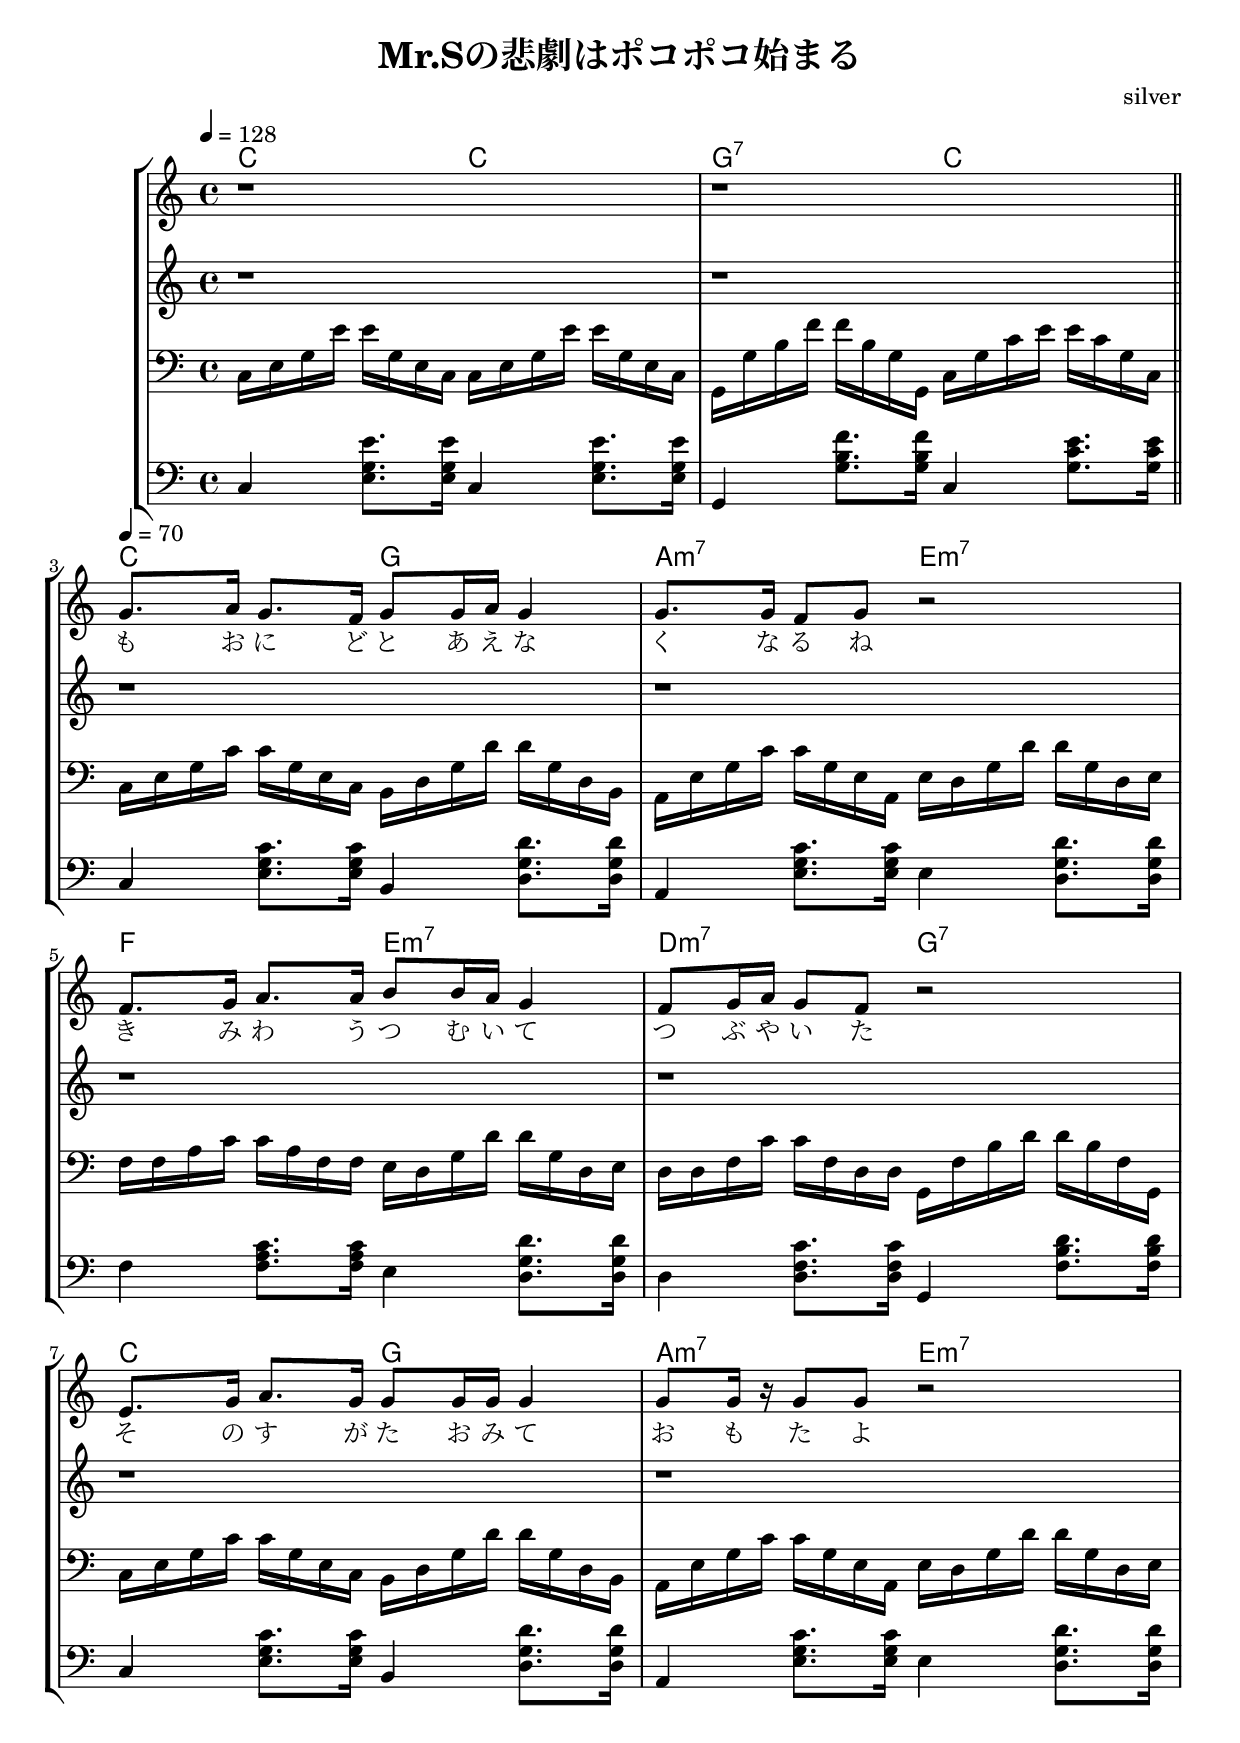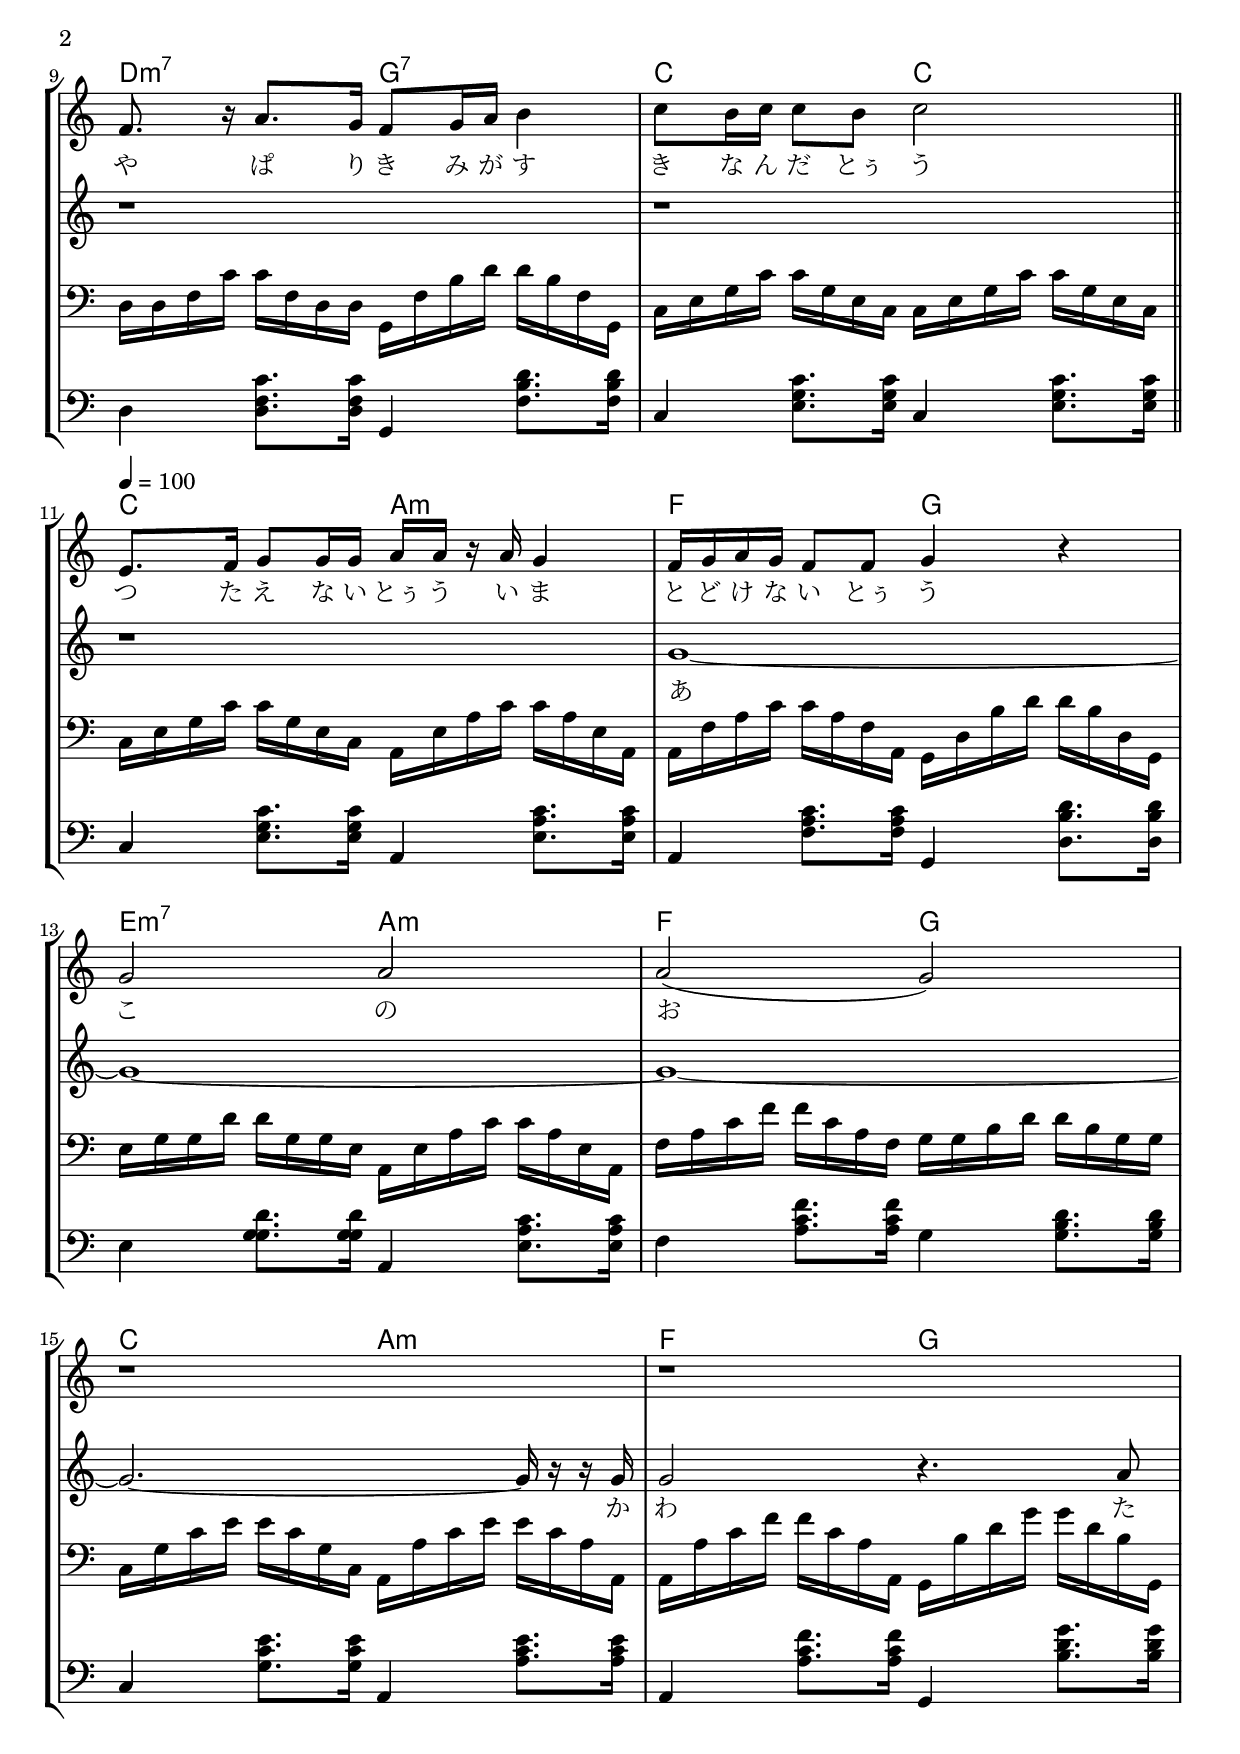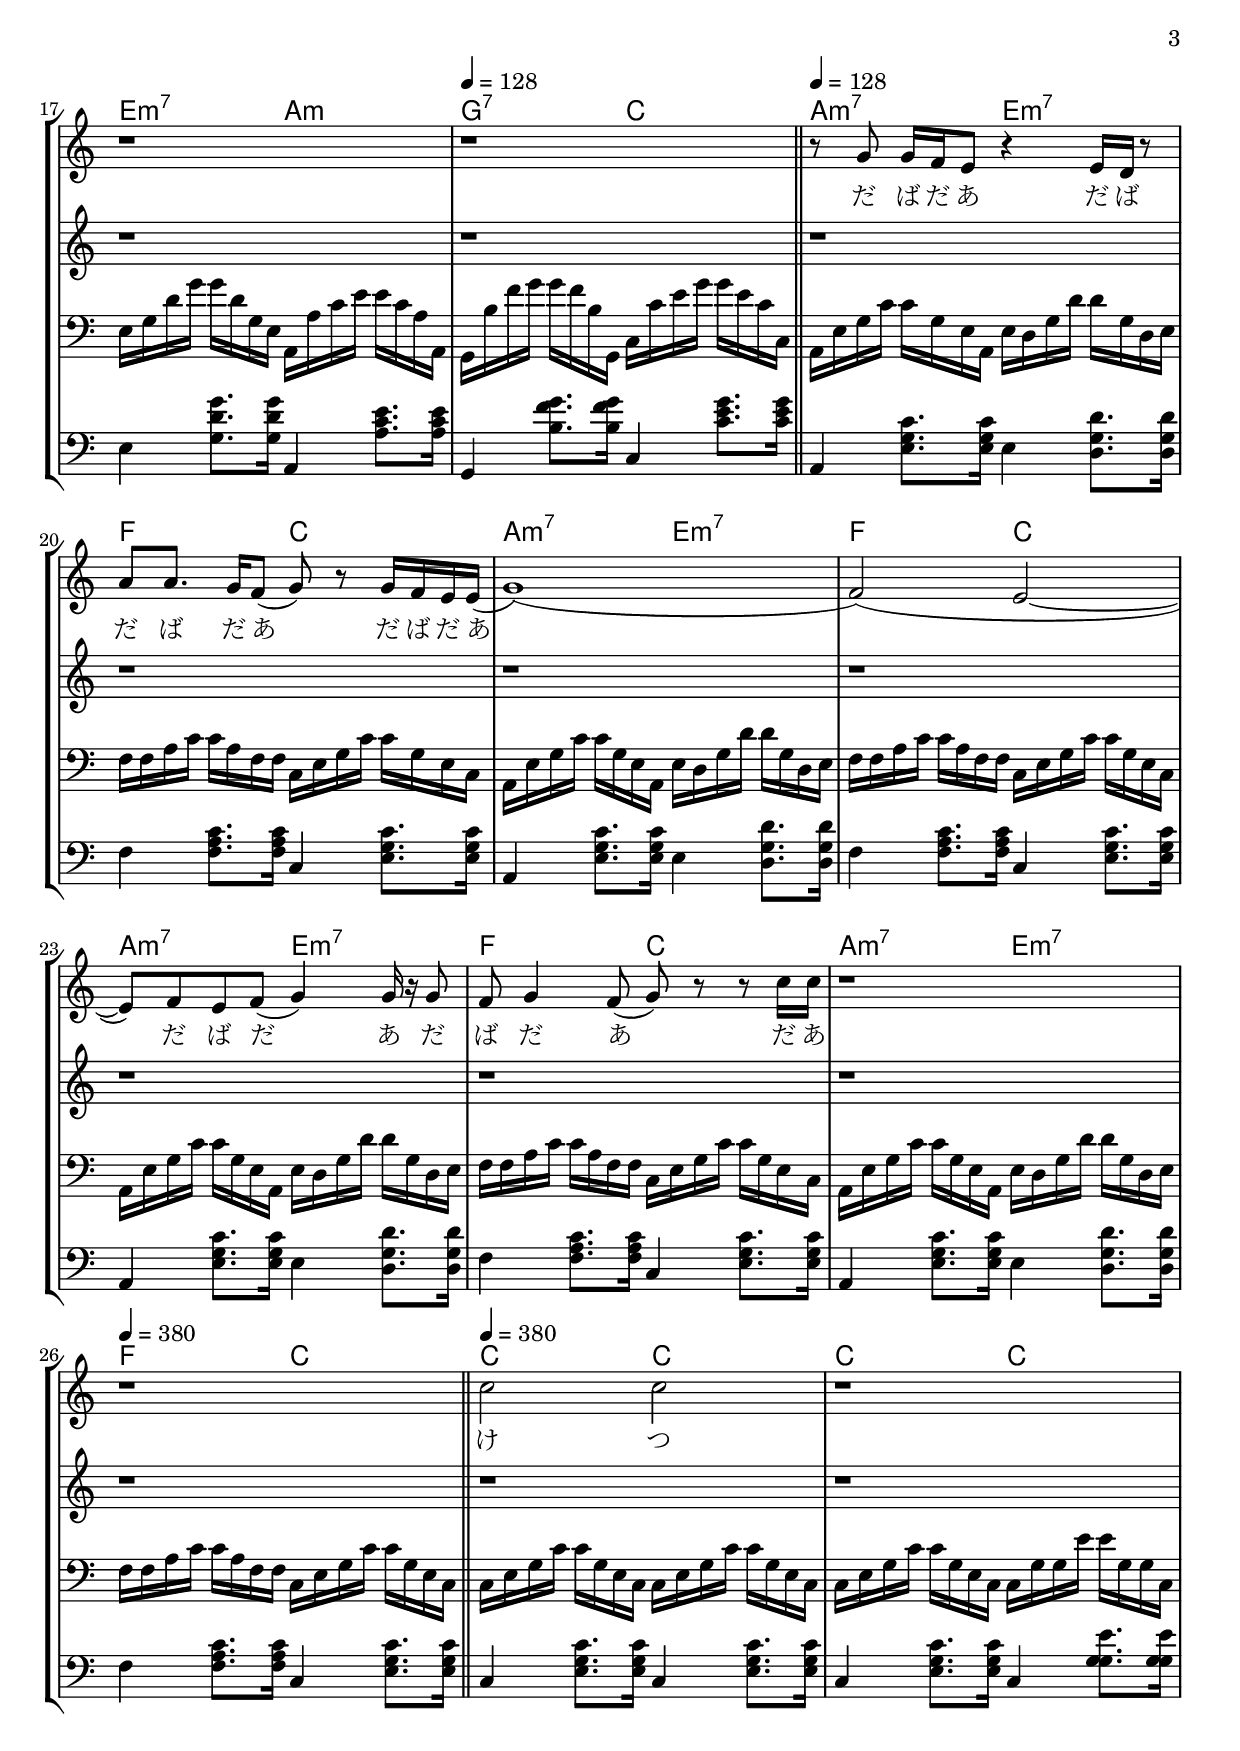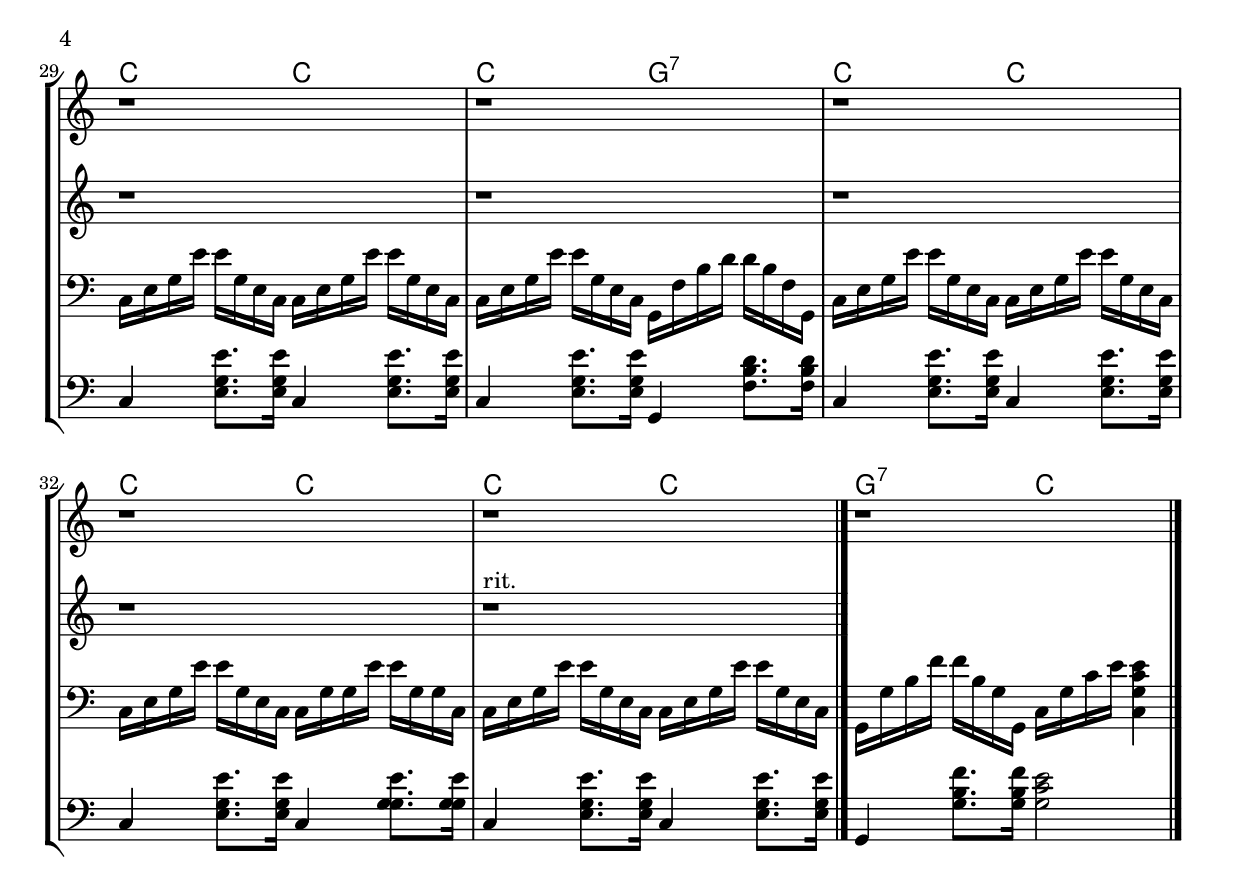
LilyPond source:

\version "2.12.1"

\header {
	title = \markup {Mr.Sの悲劇はポコポコ始まる}
	composer = \markup \center-column {silver}
}

harmony = \chordmode {
	c2 c g:7 c 

	c g a:min7 e:min7 f e:min7 d:min7 g:7 c g a:min7 e:min7 d:min7 g:7 c c 

	c a:m f g e:min7 a:m f g c a:m f g e:min7 a:m g:7 c 

	a:min7 e:min7 f c a:min7 e:min7 f c a:min7 e:min7 f c a:min7 e:min7 f c 

	c c c c c c c g:7 c c c c c c g:7 c 
}

melody = {
	\key c \major
	\tempo 4 = 128
	r1 | r1   
	\set Staff.midiInstrument = #"fss0.32"
		\tempo 4 = 70
g'8.  a'16  g'8.  f'16  g'8  g'16  a'16  g'4 
	g'8.  g'16  f'8  g'8  r2 
	f'8.  g'16  a'8.  a'16  b'8  b'16  a'16  g'4 
	f'8  g'16  a'16  g'8  f'8  r2 
	e'8.  g'16  a'8.  g'16  g'8  g'16  g'16  g'4 
	g'8  g'16  r16  g'8  g'8  r2 
	f'8.  r16  a'8.  g'16  f'8  g'16  a'16  b'4 
	c''8  b'16  c''16  c''8  b'8  c''2
	\set Staff.midiInstrument = #"fss0.32"
		\tempo 4 = 100
 e'8.  f'16  g'8  g'16  g'16  a'16  a'16  r16  a'16  g'4 
	f'16  g'16  a'16  g'16  f'8  f'8  g'4  r4 
	g'2  a'2 
	a'2  (g'2)
	r1 r1 r1 r1 	\set Staff.midiInstrument = #"fss0.5"
		\tempo 4 = 128
r8 g'8  g'16  f'16  e'8  r4  e'16  d'16  r8 
	a'8  a'8.  g'16  f'8  (g'8)  r8  g'16  f'16  e'16  e'16 
	(g'1) 
	(f'2)  (e'2~ 
	e'8)  f'8  e'8  f'8  (g'4)  g'16  r16  g'8 
	f'8  g'4  f'8  (g'8)  r8  r8  c''16  c''16
	r1 r1 	\set Staff.midiInstrument = #"mmi0.48"
		\tempo 4 = 380
c''2  c''2
	r1 r1 r1 r1 r1 r1 r1 	\bar "|."
}

words = \lyricmode {
	
	も  お  に  ど  と  あ  え  な  く  な  る  ね  き  み  わ  う  つ  む  い  て  つ  ぶ  や  い  た  そ  の  す  が  た  お  み  て  お  も  た  よ  や  ぱ  り  き  み  が  す  き  な  ん  だ  とぅ  う  
	つ  た  え  な  い  とぅ  う  い  ま  と  ど  け  な  い  とぅ  う  こ  の  お  
	だ  ば  だ  あ  だ  ば  だ  ば  だ  あ  だ  ば  だ  あ  だ  ば  だ  あ  だ  ば  だ  あ  だ  あ  
	け  つ  
}

secondmelody = {
	\key c \major
	\tempo 4 = 128
	r1 | r1   
	\tempo 4 = 70
	r1 | r1 | r1 | r1 | r1 | r1 | r1 | r1   
	\set Staff.midiInstrument = #"mmi0.42"
		\tempo 4 = 100
r1
 ~ 
	g'1~ 
	g'1~ 
	g'1~ 
	g'2.~g'16  r16  r16  g'16 
	g'2  r4.  a'8
	r1 	\tempo 4 = 128
	r1 | r1 | r1 | r1 | r1 | r1 | r1 | r1   
	\tempo 4 = 380
	r1 | r1 | r1 | r1 | r1 | r1 | r1 | r1^"rit." \bar "|."
}

secondwords = \lyricmode {
	
	
	あ  か  わ  た  
	
	
}

tempochange = {
	\tempo 4 = 128
	r1 | r1 \bar "||"
	\tempo 4 = 70
	r1 | r1 | r1 | r1 | r1 | r1 | r1 | r1 \bar "||"
	\tempo 4 = 100
	r1 | r1 | r1 | r1 | r1 | r1 | r1 | r1 \bar "||"
	\tempo 4 = 128
	r1 | r1 | r1 | r1 | r1 | r1 | r1 | r1 \bar "||"
	\tempo 4 = 380
	r1 | r1 | r1 | r1 | r1 | r1 | r1 | r1 \bar "|."
}

mainacc = {
	\clef bass
	\set Staff.midiInstrument = #"Woodblock"
	\key c \major
	\tempo 4 = 128
	c16 e g e' e' g e c
	c16 e g e' e' g e c
	g,16 g b f' f' b g g,
	c16 g c' e' e' c' g c
	\bar "||"

	\set Staff.midiInstrument = #"Marimba"
	\tempo 4 = 70
	c16 e g c' c' g e c
	b,16 d g d' d' g d b,
	a,16 e g c' c' g e a,
	e16 d g d' d' g d e
	f16 f a c' c' a f f
	e16 d g d' d' g d e
	d16 d f c' c' f d d
	g,16 f b d' d' b f g,
	c16 e g c' c' g e c
	b,16 d g d' d' g d b,
	a,16 e g c' c' g e a,
	e16 d g d' d' g d e
	d16 d f c' c' f d d
	g,16 f b d' d' b f g,
	c16 e g c' c' g e c
	c16 e g c' c' g e c
	\bar "||"

	\set Staff.midiInstrument = #"Recorder"
	\tempo 4 = 100
	c16 e g c' c' g e c
	a,16 e a c' c' a e a,
	a,16 f a c' c' a f a,
	g,16 d b d' d' b d g,
	e16 g g d' d' g g e
	a,16 e a c' c' a e a,
	f16 a c' f' f' c' a f
	g16 g b d' d' b g g
	c16 g c' e' e' c' g c
	a,16 a c' e' e' c' a a,
	a,16 a c' f' f' c' a a,
	g,16 b d' g' g' d' b g,
	e16 g d' g' g' d' g e
	a,16 a c' e' e' c' a a,
	g,16 b f' g' g' f' b g,
	c16 c' e' g' g' e' c' c
	\bar "||"

	\set Staff.midiInstrument = #"Violin"
	\tempo 4 = 128
	a,16 e g c' c' g e a,
	e16 d g d' d' g d e
	f16 f a c' c' a f f
	c16 e g c' c' g e c
	a,16 e g c' c' g e a,
	e16 d g d' d' g d e
	f16 f a c' c' a f f
	c16 e g c' c' g e c
	a,16 e g c' c' g e a,
	e16 d g d' d' g d e
	f16 f a c' c' a f f
	c16 e g c' c' g e c
	a,16 e g c' c' g e a,
	e16 d g d' d' g d e
	f16 f a c' c' a f f
	c16 e g c' c' g e c
	\bar "||"

	\set Staff.midiInstrument = #"Violin"
	\tempo 4 = 380
	c16 e g c' c' g e c
	c16 e g c' c' g e c
	c16 e g c' c' g e c
	c16 g g e' e' g g c
	c16 e g e' e' g e c
	c16 e g e' e' g e c
	c16 e g e' e' g e c
	g,16 f b d' d' b f g,
	c16 e g e' e' g e c
	c16 e g e' e' g e c
	c16 e g e' e' g e c
	c16 g g e' e' g g c
	c16 e g e' e' g e c
	c16 e g e' e' g e c
	g,16 g b f' f' b g g,
	c16 g c' e' <c g c' e'>4
	\bar "|."
}

subacc = {
	\clef bass
	\set Staff.midiInstrument = #"Taiko Drum"
	\key c \major
	\tempo 4 = 128
	c4 <e g e'>8. <e g e'>16
	c4 <e g e'>8. <e g e'>16
	g,4 <g b f'>8. <g b f'>16
	c4 <g c' e'>8. <g c' e'>16
	\bar "||"

	\set Staff.midiInstrument = #"Electric Piano2"
	\tempo 4 = 70
	c4 <e g c'>8. <e g c'>16
	b,4 <d g d'>8. <d g d'>16
	a,4 <e g c'>8. <e g c'>16
	e4 <d g d'>8. <d g d'>16
	f4 <f a c'>8. <f a c'>16
	e4 <d g d'>8. <d g d'>16
	d4 <d f c'>8. <d f c'>16
	g,4 <f b d'>8. <f b d'>16
	c4 <e g c'>8. <e g c'>16
	b,4 <d g d'>8. <d g d'>16
	a,4 <e g c'>8. <e g c'>16
	e4 <d g d'>8. <d g d'>16
	d4 <d f c'>8. <d f c'>16
	g,4 <f b d'>8. <f b d'>16
	c4 <e g c'>8. <e g c'>16
	c4 <e g c'>8. <e g c'>16
	\bar "||"

	\set Staff.midiInstrument = #"Electric Piano2"
	\tempo 4 = 100
	c4 <e g c'>8. <e g c'>16
	a,4 <e a c'>8. <e a c'>16
	a,4 <f a c'>8. <f a c'>16
	g,4 <d b d'>8. <d b d'>16
	e4 <g g d'>8. <g g d'>16
	a,4 <e a c'>8. <e a c'>16
	f4 <a c' f'>8. <a c' f'>16
	g4 <g b d'>8. <g b d'>16
	c4 <g c' e'>8. <g c' e'>16
	a,4 <a c' e'>8. <a c' e'>16
	a,4 <a c' f'>8. <a c' f'>16
	g,4 <b d' g'>8. <b d' g'>16
	e4 <g d' g'>8. <g d' g'>16
	a,4 <a c' e'>8. <a c' e'>16
	g,4 <b f' g'>8. <b f' g'>16
	c4 <c' e' g'>8. <c' e' g'>16
	\bar "||"

	\set Staff.midiInstrument = #"Electric Piano2"
	\tempo 4 = 128
	a,4 <e g c'>8. <e g c'>16
	e4 <d g d'>8. <d g d'>16
	f4 <f a c'>8. <f a c'>16
	c4 <e g c'>8. <e g c'>16
	a,4 <e g c'>8. <e g c'>16
	e4 <d g d'>8. <d g d'>16
	f4 <f a c'>8. <f a c'>16
	c4 <e g c'>8. <e g c'>16
	a,4 <e g c'>8. <e g c'>16
	e4 <d g d'>8. <d g d'>16
	f4 <f a c'>8. <f a c'>16
	c4 <e g c'>8. <e g c'>16
	a,4 <e g c'>8. <e g c'>16
	e4 <d g d'>8. <d g d'>16
	f4 <f a c'>8. <f a c'>16
	c4 <e g c'>8. <e g c'>16
	\bar "||"

	\set Staff.midiInstrument = #"Electric Piano2"
	\tempo 4 = 380
	c4 <e g c'>8. <e g c'>16
	c4 <e g c'>8. <e g c'>16
	c4 <e g c'>8. <e g c'>16
	c4 <g g e'>8. <g g e'>16
	c4 <e g e'>8. <e g e'>16
	c4 <e g e'>8. <e g e'>16
	c4 <e g e'>8. <e g e'>16
	g,4 <f b d'>8. <f b d'>16
	c4 <e g e'>8. <e g e'>16
	c4 <e g e'>8. <e g e'>16
	c4 <e g e'>8. <e g e'>16
	c4 <g g e'>8. <g g e'>16
	c4 <e g e'>8. <e g e'>16
	c4 <e g e'>8. <e g e'>16
	g,4 <g b f'>8. <g b f'>16
	<g c' e'>2
	\bar "|."
}

percA = {
	\drummode {
	\times 16/12{ r8 hh8. hh8. hh8. hh16 } |\times 16/24{ hh4. hh1 r8 } \bar "||"
	\times 16/12{ r8 hh8. hh8. hh8. hh16 } |\times 16/12{ r8 hh8. hh16 hh4 r16 hh16 } |\times 16/12{ r8 hh8. hh8. hh8. hh16 } |\times 16/12{ hh4. hh8 hh8 hh8 } |\times 16/12{ r8 hh8. hh8. hh8. hh16 } |\times 16/12{ r8 hh8. hh16 hh4 r16 hh16 } |\times 16/12{ r8 hh8. hh8. hh8. hh16 } |\times 16/24{ hh4. hh1 r8 } \bar "||"
	\times 16/12{ r8 hh8. hh8. hh8. hh16 } |\times 16/12{ r8 hh8. hh16 hh4 r16 hh16 } |\times 16/12{ r8 hh8. hh8. hh8. hh16 } |\times 16/12{ hh4. hh8 hh8 hh8 } |\times 16/12{ r8 hh8. hh8. hh8. hh16 } |\times 16/12{ r8 hh8. hh16 hh4 r16 hh16 } |\times 16/12{ r8 hh8. hh8. hh8. hh16 } |\times 16/24{ hh4. hh1 r8 } \bar "||"
	\times 16/12{ r8 hh8. hh8. hh8. hh16 } |\times 16/12{ r8 hh8. hh16 hh4 r16 hh16 } |\times 16/12{ r8 hh8. hh8. hh8. hh16 } |\times 16/12{ hh4. hh8 hh8 hh8 } |\times 16/12{ r8 hh8. hh8. hh8. hh16 } |\times 16/12{ r8 hh8. hh16 hh4 r16 hh16 } |\times 16/12{ r8 hh8. hh8. hh8. hh16 } |\times 16/24{ hh4. hh1 r8 } \bar "||"
	r8 hho8 hho8 hho8 hho8 hho8 hho8 hho8  |hho8 hho8 hho8 hho8 hho8 hho8 hho8 hho8  |r8 hho8 hho8 hho8 hho8 hho8 hho8 hho8  |hho8 hho8 hho8 hho8 hho2  |r8 hho8 hho8 hho8 hho8 hho8 hho8 hho8  |hho8 hho8 hho8 hho8 hho8 hho8 hho8 hho8  |r8 hho8 hho8 hho8 hho8 hho8 hho8 hho8  |hho8 hho8 hho2.  \bar "|."
	}
}

percB = {
	\drummode {
	\times 16/12{ r2. } |\times 16/24{ r8 sn8 sn4 sn16 sn16 sn4 sn2 r8 } \bar "||"
	\times 16/12{ r2. } |\times 16/12{ r4. sn8. sn16 sn8 } |\times 16/12{ r2. } |\times 16/12{ r4 r16 sn16 sn8 sn8 sn8 } |\times 16/12{ r2. } |\times 16/12{ r4. sn8. sn16 sn8 } |\times 16/12{ r2. } |\times 16/24{ r8 sn8 sn4 sn16 sn16 sn4 sn2 r8 } \bar "||"
	\times 16/12{ r2. } |\times 16/12{ r4. sn8. sn16 sn8 } |\times 16/12{ r2. } |\times 16/12{ r4 r16 sn16 sn8 sn8 sn8 } |\times 16/12{ r2. } |\times 16/12{ r4. sn8. sn16 sn8 } |\times 16/12{ r2. } |\times 16/24{ r8 sn8 sn4 sn16 sn16 sn4 sn2 r8 } \bar "||"
	\times 16/12{ r2. } |\times 16/12{ r4. sn8. sn16 sn8 } |\times 16/12{ r2. } |\times 16/12{ r4 r16 sn16 sn8 sn8 sn8 } |\times 16/12{ r2. } |\times 16/12{ r4. sn8. sn16 sn8 } |\times 16/12{ r2. } |\times 16/24{ r8 sn8 sn4 sn16 sn16 sn4 sn2 r8 } \bar "||"
	r8 sn4 sn4 sn4 sn8  |r8 sn4 sn4 sn4 sn8  |r8 sn4 sn4 sn4 sn8  |r8 sn4 sn8 sn8 sn16 sn4 r16  |r8 sn4 sn4 sn4 sn8  |r8 sn4 sn4 sn4 sn8  |r8 sn4 sn4 sn4 sn8  |r8 sn8. sn16 sn8 sn16 sn16 sn16 sn8. sn8  \bar "|."
	}
}

percC = {
	\drummode {
	\times 16/12{ bd4. bd4. } |\times 16/24{ bd4. bd4. bd4 bd4. bd8 } \bar "||"
	\times 16/12{ bd4. bd4. } |\times 16/12{ bd4 r16 bd8. bd4 } |\times 16/12{ bd4. bd4. } |\times 16/12{ bd8 bd16 bd4 bd8 bd8. } |\times 16/12{ bd4. bd4. } |\times 16/12{ bd4 r16 bd8. bd4 } |\times 16/12{ bd4. bd4. } |\times 16/24{ bd4. bd4. bd4 bd4. bd8 } \bar "||"
	\times 16/12{ bd4. bd4. } |\times 16/12{ bd4 r16 bd8. bd4 } |\times 16/12{ bd4. bd4. } |\times 16/12{ bd8 bd16 bd4 bd8 bd8. } |\times 16/12{ bd4. bd4. } |\times 16/12{ bd4 r16 bd8. bd4 } |\times 16/12{ bd4. bd4. } |\times 16/24{ bd4. bd4. bd4 bd4. bd8 } \bar "||"
	\times 16/12{ bd4. bd4. } |\times 16/12{ bd4 r16 bd8. bd4 } |\times 16/12{ bd4. bd4. } |\times 16/12{ bd8 bd16 bd4 bd8 bd8. } |\times 16/12{ bd4. bd4. } |\times 16/12{ bd4 r16 bd8. bd4 } |\times 16/12{ bd4. bd4. } |\times 16/24{ bd4. bd4. bd4 bd4. bd8 } \bar "||"
	bd4 bd4 bd8. bd8 bd8.  |bd4 bd4 bd8. bd8 bd8.  |bd4 bd4 bd8. bd8 bd8.  |bd4 bd4 r16 bd4. r16  |bd4 bd4 bd8. bd8 bd8.  |bd4 bd4 bd8. bd8 bd8.  |bd4 bd4 bd8. bd8 bd8.  |bd8 bd8 bd8. bd8. bd8 bd8 bd8  \bar "|."
	}
}

percD = {
	\drummode {
	\times 16/12{ r8. hho4. hho8. } |\times 16/24{ r1 r2 } \bar "||"
	\times 16/12{ r8. hho4. hho8. } |\times 16/12{ r8. hho2 r16 } |\times 16/12{ r8. hho4. hho8. } |\times 16/12{ r8. hho2 r16 } |\times 16/12{ r8. hho4. hho8. } |\times 16/12{ r8. hho2 r16 } |\times 16/12{ r8. hho4. hho8. } |\times 16/24{ r1 r2 } \bar "||"
	\times 16/12{ r8. hho4. hho8. } |\times 16/12{ r8. hho2 r16 } |\times 16/12{ r8. hho4. hho8. } |\times 16/12{ r8. hho2 r16 } |\times 16/12{ r8. hho4. hho8. } |\times 16/12{ r8. hho2 r16 } |\times 16/12{ r8. hho4. hho8. } |\times 16/24{ r1 r2 } \bar "||"
	\times 16/12{ r8. hho4. hho8. } |\times 16/12{ r8. hho2 r16 } |\times 16/12{ r8. hho4. hho8. } |\times 16/12{ r8. hho2 r16 } |\times 16/12{ r8. hho4. hho8. } |\times 16/12{ r8. hho2 r16 } |\times 16/12{ r8. hho4. hho8. } |\times 16/24{ r1 r2 } \bar "||"
	cymc1  |r1  |cymc1  |r1  |cymc1  |r1  |cymc1  |r1  \bar "|."
	}
}

percE = {
	\drummode {
	\times 16/12{ hhp4. hhp4. } |\times 16/24{ r4 hhp2 hhp2. } \bar "||"
	\times 16/12{ hhp4. hhp4. } |\times 16/12{ hhp2 hhp4 } |\times 16/12{ hhp4. hhp4. } |\times 16/12{ r8 hhp4 r16 hhp8 hhp8 hhp16 } |\times 16/12{ hhp4. hhp4. } |\times 16/12{ hhp2 hhp4 } |\times 16/12{ hhp4. hhp4. } |\times 16/24{ r4 hhp2 hhp2. } \bar "||"
	\times 16/12{ hhp4. hhp4. } |\times 16/12{ hhp2 hhp4 } |\times 16/12{ hhp4. hhp4. } |\times 16/12{ r8 hhp4 r16 hhp8 hhp8 hhp16 } |\times 16/12{ hhp4. hhp4. } |\times 16/12{ hhp2 hhp4 } |\times 16/12{ hhp4. hhp4. } |\times 16/24{ r4 hhp2 hhp2. } \bar "||"
	\times 16/12{ hhp4. hhp4. } |\times 16/12{ hhp2 hhp4 } |\times 16/12{ hhp4. hhp4. } |\times 16/12{ r8 hhp4 r16 hhp8 hhp8 hhp16 } |\times 16/12{ hhp4. hhp4. } |\times 16/12{ hhp2 hhp4 } |\times 16/12{ hhp4. hhp4. } |\times 16/24{ r4 hhp2 hhp2. } \bar "||"
	r1 |r1 |r1 |r2. tommh16 tommh8.  |r1 |r1 |r1 |r2. tommh16 tommh8.  \bar "|."
	}
}

percF = {
	\drummode {
	\times 16/12{ r2. } |\times 16/24{ r1 r8 tomml8 tomml4 } \bar "||"
	\times 16/12{ r2. } |\times 16/12{ r2 r8. tomml16 } |\times 16/12{ r2. } |\times 16/12{ r2 r8. tomml16 } |\times 16/12{ r2. } |\times 16/12{ r2 r8. tomml16 } |\times 16/12{ r2. } |\times 16/24{ r1 r8 tomml8 tomml4 } \bar "||"
	\times 16/12{ r2. } |\times 16/12{ r2 r8. tomml16 } |\times 16/12{ r2. } |\times 16/12{ r2 r8. tomml16 } |\times 16/12{ r2. } |\times 16/12{ r2 r8. tomml16 } |\times 16/12{ r2. } |\times 16/24{ r1 r8 tomml8 tomml4 } \bar "||"
	\times 16/12{ r2. } |\times 16/12{ r2 r8. tomml16 } |\times 16/12{ r2. } |\times 16/12{ r2 r8. tomml16 } |\times 16/12{ r2. } |\times 16/12{ r2 r8. tomml16 } |\times 16/12{ r2. } |\times 16/24{ r1 r8 tomml8 tomml4 } \bar "||"
	r1 |r1 |r1 |r2. r8 tomfh16 tomfh16  |r1 |r1 |r1 |r2. r8 tomfh8  \bar "|."
	}
}

percG = {
	\drummode {
	r1 |\times 16/24{ r1 r4. tomfh8 } \bar "||"
	r1 |r1 |r1 |r1 |r1 |r1 |r1 |\times 16/24{ r1 r4. tomfh8 } \bar "||"
	r1 |r1 |r1 |r1 |r1 |r1 |r1 |\times 16/24{ r1 r4. tomfh8 } \bar "||"
	r1 |r1 |r1 |r1 |r1 |r1 |r1 |\times 16/24{ r1 r4. tomfh8 } \bar "||"
	r1 |r1 |r1 |r1 |r1 |r1 |r1 |r2. tomml16 tomml8.  \bar "|."
	}
}

\score {
	<<
		\new StaffGroup <<
			\new ChordNames {\harmony}
			\new Voice = "melody" {\melody}
			\new Lyrics \lyricsto "melody" \words
			\new Voice = "secondmelody" {\secondmelody}
			\new Lyrics \lyricsto "secondmelody" \secondwords
			\new Staff = "mainacc" {\mainacc}
			\new Staff = "subacc" {\subacc}
		>>
	>>
	\layout { }
}
